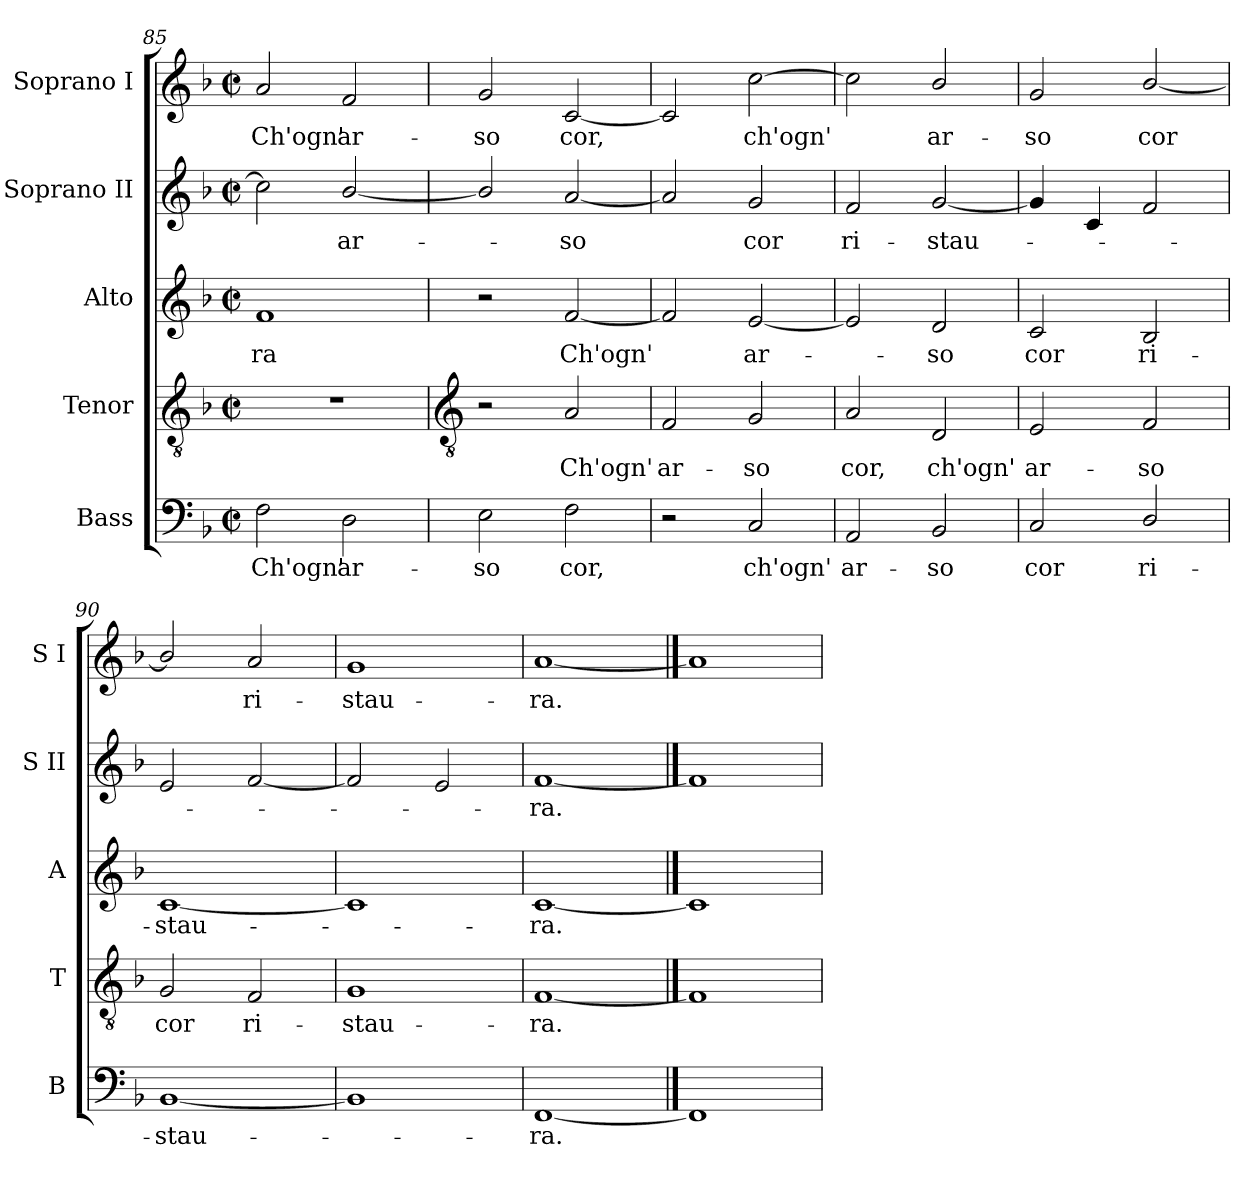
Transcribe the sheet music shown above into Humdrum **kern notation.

**kern	**text	**kern	**text	**kern	**text	**kern	**text	**kern	**text
*part5	*part5	*part4	*part4	*part3	*part3	*part2	*part2	*part1	*part1
*staff5	*staff5	*staff4	*staff4	*staff3	*staff3	*staff2	*staff2	*staff1	*staff1
*I"Bass	*	*I"Tenor	*	*I"Alto	*	*I"Soprano II	*	*I"Soprano I	*
*I'B	*	*I'T	*	*I'A	*	*I'S II	*	*I'S I	*
*clefF4	*	*clefGv2	*	*clefG2	*	*clefG2	*	*clefG2	*
*k[b-]	*	*k[b-]	*	*k[b-]	*	*k[b-]	*	*k[b-]	*
*F:	*	*F:	*	*F:	*	*F:	*	*F:	*
*M2/2	*	*M2/2	*	*M2/2	*	*M2/2	*	*M2/2	*
*met(c|)	*	*met(c|)	*	*met(c|)	*	*met(c|)	*	*met(c|)	*
=85	=85	=85	=85	=85	=85	=85	=85	=85	=85
!	!LO:LY:b	!	!	!	!LO:LY:b	!	!	!	!LO:LY:b
2F	Ch'ogn'	1r	.	1f	-ra	2cc]	.	2a	Ch'ogn'
!	!LO:LY:b	!	!	!	!	!	!LO:LY:b	!	!LO:LY:b
2D	ar-	.	.	.	.	[2b-/	ar-	2f	ar-
!!LO:LB:g=z
=86	=86	=86	=86	=86	=86	=86	=86	=86	=86
*	*	*clefGv2	*	*	*	*	*	*	*
!	!LO:LY:b	!	!	!	!	!	!	!	!LO:LY:b
2E	-so	2r	.	2r	.	2b-/]	.	2g	-so
!	!LO:LY:b	!	!LO:LY:b	!	!LO:LY:b	!	!LO:LY:b	!	!LO:LY:b
2F	cor,	2A	Ch'ogn'	[2f	Ch'ogn'	[2a	so	[2c	cor,
=87	=87	=87	=87	=87	=87	=87	=87	=87	=87
!	!	!	!LO:LY:b	!	!	!	!	!	!
2r	.	2F	ar-	2f]	.	2a]	.	2c]	.
!	!LO:LY:b	!	!LO:LY:b	!	!LO:LY:b	!	!LO:LY:b	!	!LO:LY:b
2C	ch'ogn'	2G	-so	[2e	ar-	2g	cor	[2cc	ch'ogn'
=88	=88	=88	=88	=88	=88	=88	=88	=88	=88
!	!LO:LY:b	!	!LO:LY:b	!	!	!	!LO:LY:b	!	!
2AA	ar-	2A	cor,	2e]	.	2f	ri-	2cc]	.
!	!LO:LY:b	!	!LO:LY:b	!	!LO:LY:b	!	!LO:LY:b	!	!LO:LY:b
2BB-	-so	2D	ch'ogn'	2d	so	[2g	-stau-	2b-/	ar-
=89	=89	=89	=89	=89	=89	=89	=89	=89	=89
!	!LO:LY:b	!	!LO:LY:b	!	!LO:LY:b	!	!	!	!LO:LY:b
2C	cor	2E	ar-	2c	cor	4g]	.	2g	-so
.	.	.	.	.	.	4c	.	.	.
!	!LO:LY:b	!	!LO:LY:b	!	!LO:LY:b	!	!	!	!LO:LY:b
2D/	ri-	2F	-so	2B-	ri-	2f	.	[2b-/	cor
=90	=90	=90	=90	=90	=90	=90	=90	=90	=90
!	!LO:LY:b	!	!LO:LY:b	!	!LO:LY:b	!	!	!	!
[1BB-	-stau-	2G	cor	[1c	-stau-	2e	.	2b-/]	.
!	!	!	!LO:LY:b	!	!	!	!	!	!LO:LY:b
.	.	2F	ri-	.	.	[2f	.	2a	ri-
=91	=91	=91	=91	=91	=91	=91	=91	=91	=91
!	!	!	!LO:LY:b	!	!	!	!	!	!LO:LY:b
1BB-]	.	1G	-stau-	1c]	.	2f]	.	1g	-stau-
.	.	.	.	.	.	2e	.	.	.
=92	=92	=92	=92	=92	=92	=92	=92	=92	=92
!	!LO:LY:b	!	!LO:LY:b	!	!LO:LY:b	!	!LO:LY:b	!	!LO:LY:b
[1FF	ra.	[1F	-ra.	[1c	ra.	[1f	ra.	[1a	-ra.
==93	==93	==93	==93	==93	==93	==93	==93	==93	==93
1FF]	.	1F]	.	1c]	.	1f]	.	1a]	.
=	=	=	=	=	=	=	=	=	=
*-	*-	*-	*-	*-	*-	*-	*-	*-	*-
